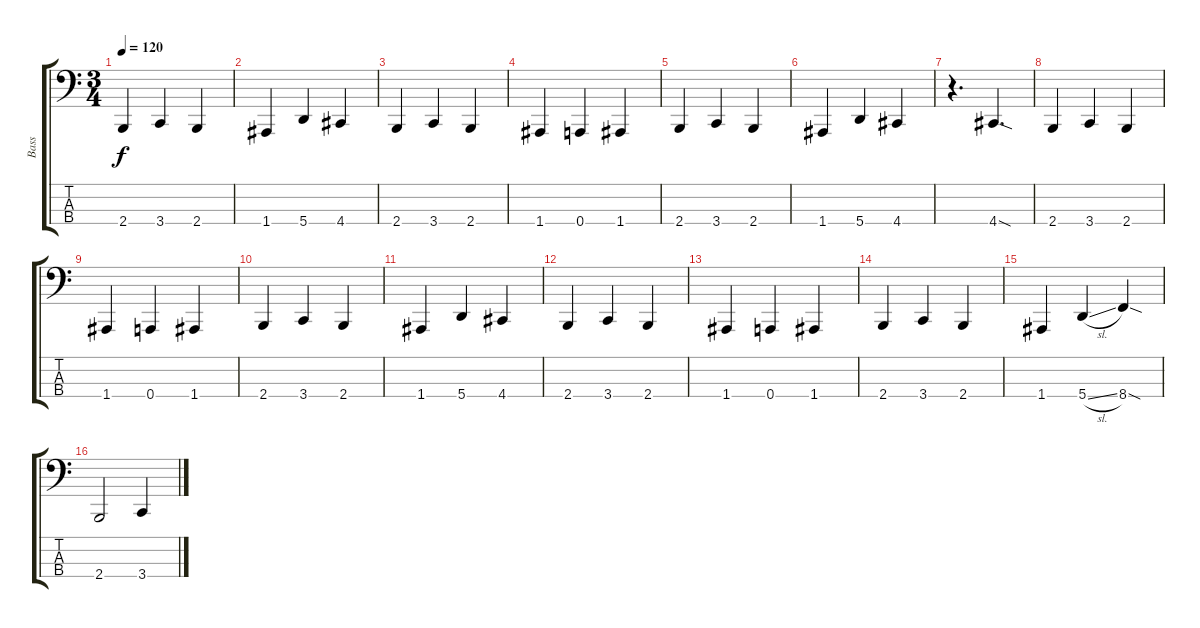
\track ("Bass" "Bass") {instrument electricbassfinger}
\staff {score tabs}
\tuning (C2 G1 D1 A0) {hide}
\ts (3 4)
\tempo 120
\clef f4
\ks c
2.4.4{dy f} 3.4.4 2.4.4 |
1.4.4 5.4.4 4.4.4 |
2.4.4 3.4.4 2.4.4 |
1.4.4 0.4.4 1.4.4 |
2.4.4 3.4.4 2.4.4 |
1.4.4 5.4.4 4.4.4 |
r.4{d} 4.4{sod}.4{d} |
2.4.4 3.4.4 2.4.4 |
1.4.4 0.4.4 1.4.4 |
2.4.4 3.4.4 2.4.4 |
1.4.4 5.4.4 4.4.4 |
2.4.4 3.4.4 2.4.4 |
1.4.4 0.4.4 1.4.4 |
2.4.4 3.4.4 2.4.4 |
1.4.4 5.4{sl}.4 8.4{sod}.4 |
2.4.2 3.4.4
